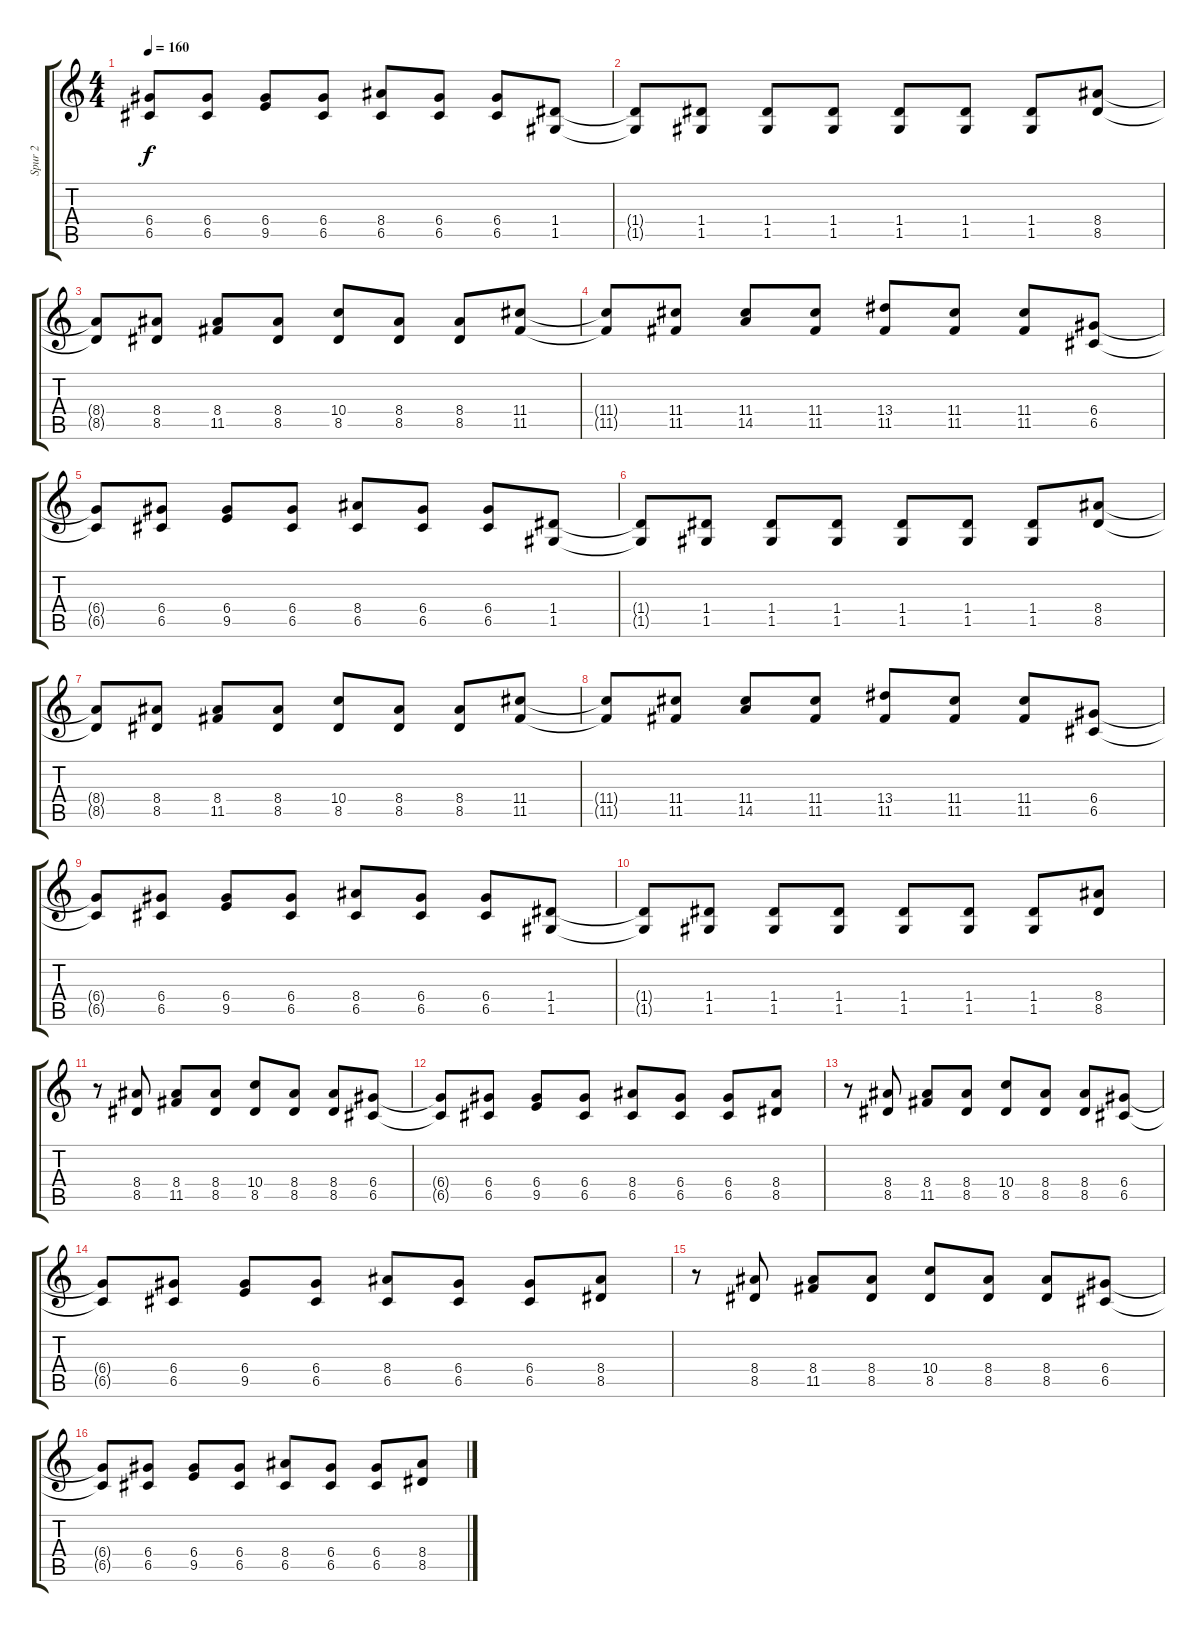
\track ("Spur 2" "Spur 2") {instrument distortionguitar}
\staff {score tabs}
\tuning (D4 B3 G3 D3 G2 D2) {hide}
\ts (4 4)
\tempo 160
\clef g2
\ks c
(6.4{t} 6.5{t}).8{dy f} (6.4 6.5).8 (6.4 9.5).8 (6.4 6.5).8 (8.4 6.5).8 (6.4 6.5).8 (6.4 6.5).8 (1.4 1.5).8 |
(1.4{t} 1.5{t}).8 (1.4 1.5).8 (1.4 1.5).8 (1.4 1.5).8 (1.4 1.5).8 (1.4 1.5).8 (1.4 1.5).8 (8.4 8.5).8 |
(8.4{t} 8.5{t}).8 (8.4 8.5).8 (8.4 11.5).8 (8.4 8.5).8 (10.4 8.5).8 (8.4 8.5).8 (8.4 8.5).8 (11.4 11.5).8 |
(11.4{t} 11.5{t}).8 (11.4 11.5).8 (11.4 14.5).8 (11.4 11.5).8 (13.4 11.5).8 (11.4 11.5).8 (11.4 11.5).8 (6.4 6.5).8 |
(6.4{t} 6.5{t}).8 (6.4 6.5).8 (6.4 9.5).8 (6.4 6.5).8 (8.4 6.5).8 (6.4 6.5).8 (6.4 6.5).8 (1.4 1.5).8 |
(1.4{t} 1.5{t}).8 (1.4 1.5).8 (1.4 1.5).8 (1.4 1.5).8 (1.4 1.5).8 (1.4 1.5).8 (1.4 1.5).8 (8.4 8.5).8 |
(8.4{t} 8.5{t}).8 (8.4 8.5).8 (8.4 11.5).8 (8.4 8.5).8 (10.4 8.5).8 (8.4 8.5).8 (8.4 8.5).8 (11.4 11.5).8 |
(11.4{t} 11.5{t}).8 (11.4 11.5).8 (11.4 14.5).8 (11.4 11.5).8 (13.4 11.5).8 (11.4 11.5).8 (11.4 11.5).8 (6.4 6.5).8 |
(6.4{t} 6.5{t}).8 (6.4 6.5).8 (6.4 9.5).8 (6.4 6.5).8 (8.4 6.5).8 (6.4 6.5).8 (6.4 6.5).8 (1.4 1.5).8 |
(1.4{t} 1.5{t}).8 (1.4 1.5).8 (1.4 1.5).8 (1.4 1.5).8 (1.4 1.5).8 (1.4 1.5).8 (1.4 1.5).8 (8.4 8.5).8 |
r.8 (8.4 8.5).8 (8.4 11.5).8 (8.4 8.5).8 (10.4 8.5).8 (8.4 8.5).8 (8.4 8.5).8 (6.4 6.5).8 |
(6.4{t} 6.5{t}).8 (6.4 6.5).8 (6.4 9.5).8 (6.4 6.5).8 (8.4 6.5).8 (6.4 6.5).8 (6.4 6.5).8 (8.4 8.5).8 |
r.8 (8.4 8.5).8 (8.4 11.5).8 (8.4 8.5).8 (10.4 8.5).8 (8.4 8.5).8 (8.4 8.5).8 (6.4 6.5).8 |
(6.4{t} 6.5{t}).8 (6.4 6.5).8 (6.4 9.5).8 (6.4 6.5).8 (8.4 6.5).8 (6.4 6.5).8 (6.4 6.5).8 (8.4 8.5).8 |
r.8 (8.4 8.5).8 (8.4 11.5).8 (8.4 8.5).8 (10.4 8.5).8 (8.4 8.5).8 (8.4 8.5).8 (6.4 6.5).8 |
(6.4{t} 6.5{t}).8 (6.4 6.5).8 (6.4 9.5).8 (6.4 6.5).8 (8.4 6.5).8 (6.4 6.5).8 (6.4 6.5).8 (8.4 8.5).8
